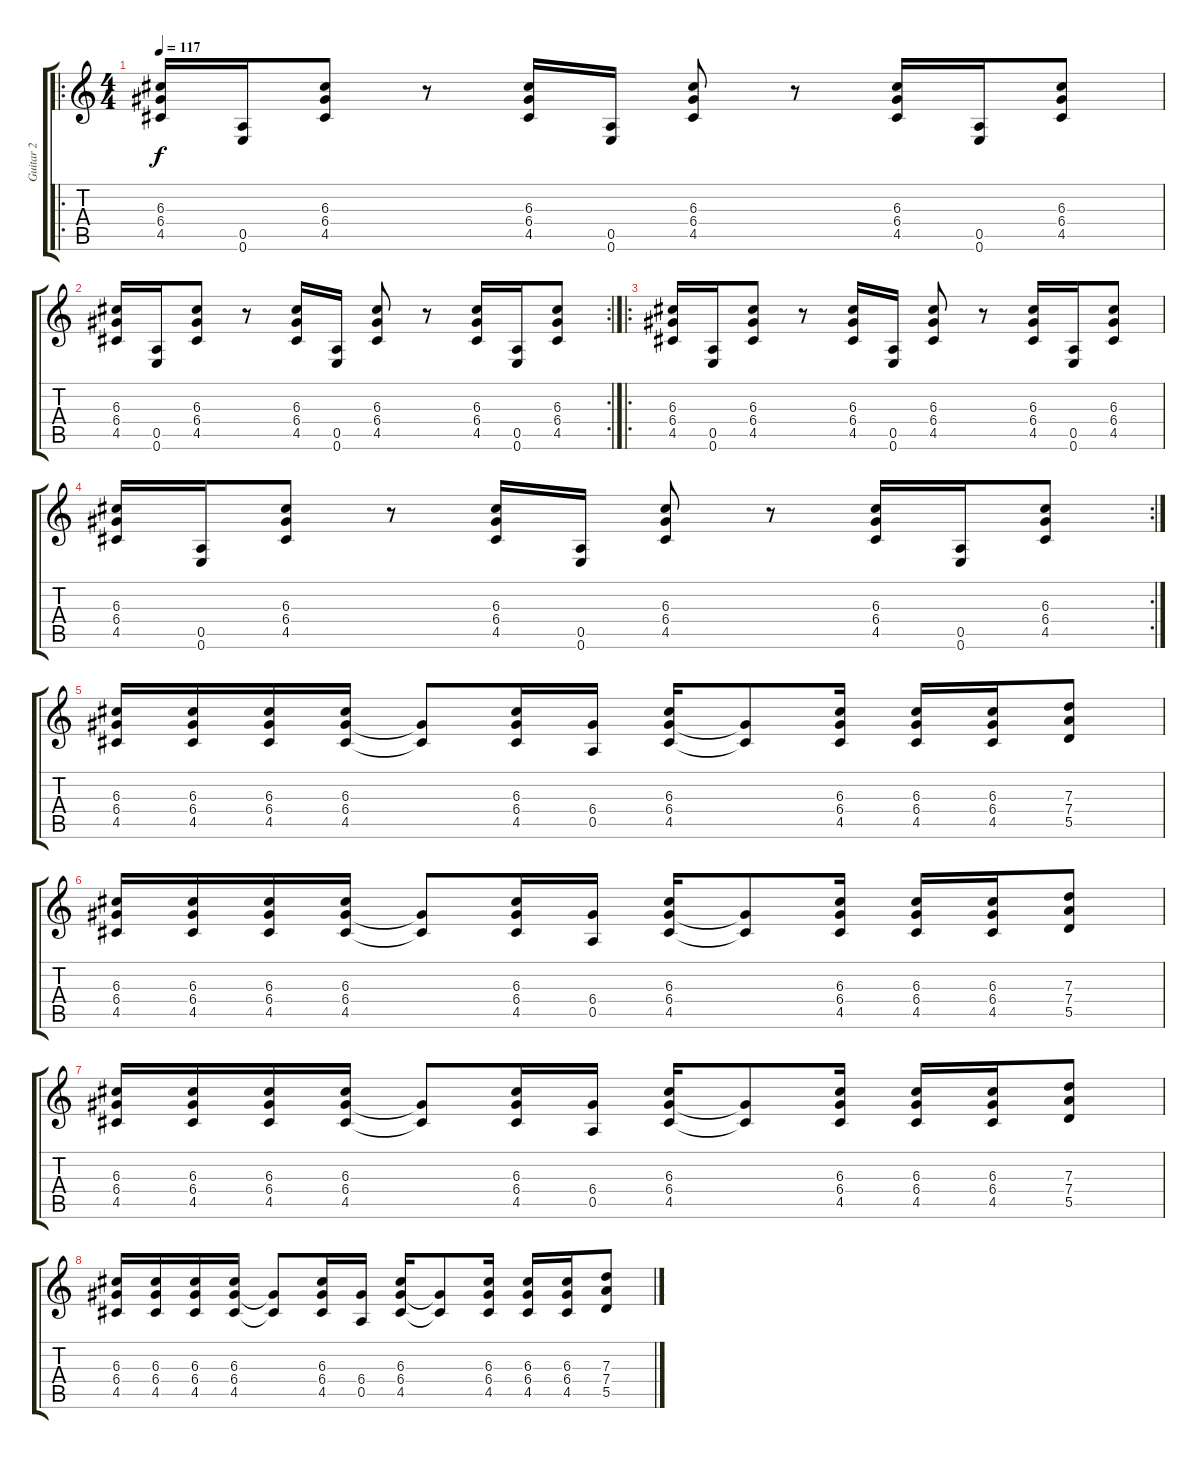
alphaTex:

\track ("Guitar 2" "Guitar 2") {instrument distortionguitar}
\staff {score tabs}
\tuning (E4 B3 G3 D3 A2 E2) {hide}
\ro
\ts (4 4)
\tempo 117
\clef g2
\ks c
(6.3 6.4 4.5).16{dy f instrument distortionguitar} (0.5 0.6).16 (6.3 6.4 4.5).8 r.8 (6.3 6.4 4.5).16 (0.5 0.6).16 (6.3 6.4 4.5).8 r.8 (6.3 6.4 4.5).16 (0.5 0.6).16 (6.3 6.4 4.5).8 |
\rc 2
(6.3 6.4 4.5).16 (0.5 0.6).16 (6.3 6.4 4.5).8 r.8 (6.3 6.4 4.5).16 (0.5 0.6).16 (6.3 6.4 4.5).8 r.8 (6.3 6.4 4.5).16 (0.5 0.6).16 (6.3 6.4 4.5).8 |
\ro
(6.3 6.4 4.5).16{instrument overdrivenguitar} (0.5 0.6).16 (6.3 6.4 4.5).8 r.8 (6.3 6.4 4.5).16 (0.5 0.6).16 (6.3 6.4 4.5).8 r.8 (6.3 6.4 4.5).16 (0.5 0.6).16 (6.3 6.4 4.5).8 |
\rc 2
(6.3 6.4 4.5).16 (0.5 0.6).16 (6.3 6.4 4.5).8 r.8 (6.3 6.4 4.5).16 (0.5 0.6).16 (6.3 6.4 4.5).8 r.8 (6.3 6.4 4.5).16 (0.5 0.6).16 (6.3 6.4 4.5).8 |
(6.3 6.4 4.5).16{instrument distortionguitar} (6.3 6.4 4.5).16 (6.3 6.4 4.5).16 (6.3 6.4 4.5).16 (6.4{t} 4.5{t}).8 (6.3 6.4 4.5).16 (6.4 0.5).16 (6.3 6.4 4.5).16 (6.4{t} 4.5{t}).8 (6.3 6.4 4.5).16 (6.3 6.4 4.5).16 (6.3 6.4 4.5).16 (7.3 7.4 5.5).8 |
(6.3 6.4 4.5).16 (6.3 6.4 4.5).16 (6.3 6.4 4.5).16 (6.3 6.4 4.5).16 (6.4{t} 4.5{t}).8 (6.3 6.4 4.5).16 (6.4 0.5).16 (6.3 6.4 4.5).16 (6.4{t} 4.5{t}).8 (6.3 6.4 4.5).16 (6.3 6.4 4.5).16 (6.3 6.4 4.5).16 (7.3 7.4 5.5).8 |
(6.3 6.4 4.5).16 (6.3 6.4 4.5).16 (6.3 6.4 4.5).16 (6.3 6.4 4.5).16 (6.4{t} 4.5{t}).8 (6.3 6.4 4.5).16 (6.4 0.5).16 (6.3 6.4 4.5).16 (6.4{t} 4.5{t}).8 (6.3 6.4 4.5).16 (6.3 6.4 4.5).16 (6.3 6.4 4.5).16 (7.3 7.4 5.5).8 |
(6.3 6.4 4.5).16 (6.3 6.4 4.5).16 (6.3 6.4 4.5).16 (6.3 6.4 4.5).16 (6.4{t} 4.5{t}).8 (6.3 6.4 4.5).16 (6.4 0.5).16 (6.3 6.4 4.5).16 (6.4{t} 4.5{t}).8 (6.3 6.4 4.5).16 (6.3 6.4 4.5).16 (6.3 6.4 4.5).16 (7.3 7.4 5.5).8
